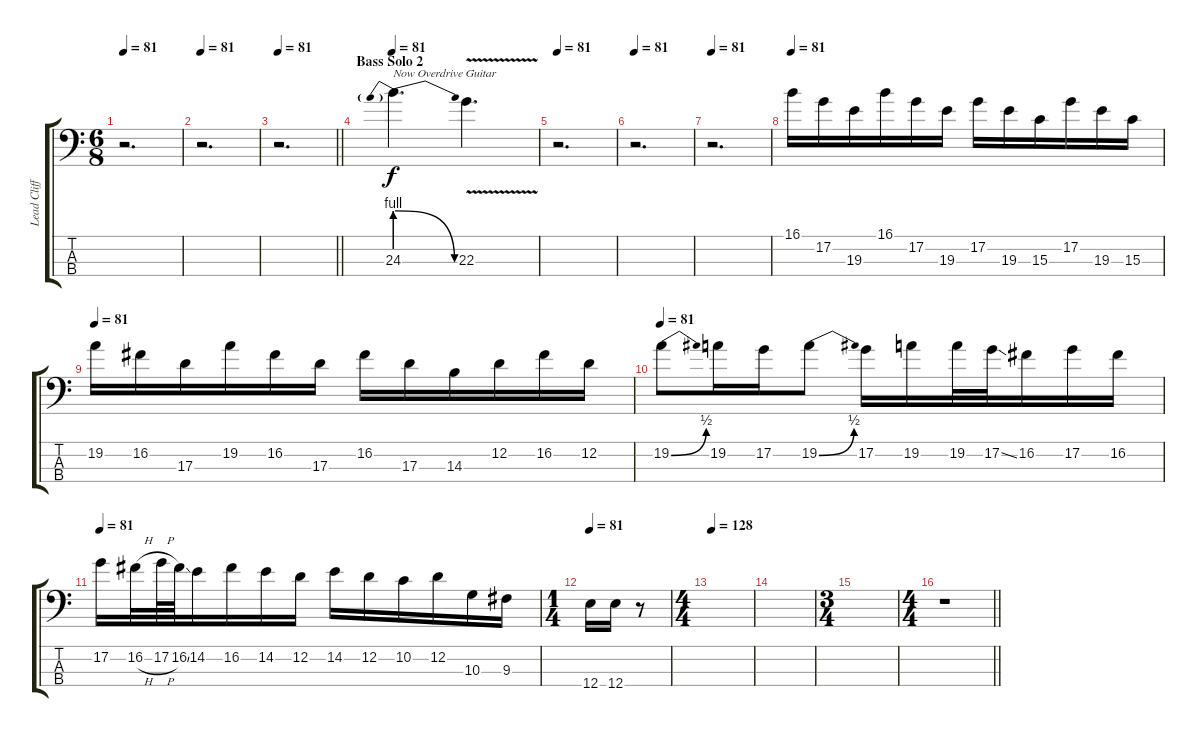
\track ("Lead Cliff II" "Lead Cliff") {instrument electricbassfinger}
\staff {score tabs}
\tuning (G2 D2 A1 E1) {hide}
\ts (6 8)
\tempo 81
\clef f4
\ks c
r.2{d dy f} |
\tempo 81
r.2{d} |
\tempo 81
\barLineRight lightlight
r.2{d} |
\section ("" "Bass Solo 2")
\tempo 81
24.3{be (prebendrelease 0 4 60 0)}.4{d txt "Now Overdrive Guitar" volume 16 instrument electricbassfinger} 22.3{v}.4{d} |
\tempo 81
r.2{d} |
\tempo 81
r.2{d} |
\tempo 81
r.2{d} |
\tempo 81
16.1.16 17.2.16 19.3.16 16.1.16 17.2.16 19.3.16 17.2.16 19.3.16 15.3.16 17.2.16 19.3.16 15.3.16 |
\tempo 81
19.2.16 16.2.16 17.3.16 19.2.16 16.2.16 17.3.16 16.2.16 17.3.16 14.3.16 12.2.16 16.2.16 12.2.16 |
\tempo 81
19.2{be (bend 0 0 60 2)}.8 19.2.16 17.2.16 19.2{be (bend 0 0 60 2)}.8 17.2.16 19.2.16 19.2.32 17.2{ss}.32 16.2.16 17.2.16 16.2.16 |
\tempo 81
17.2.16 16.2{h}.32 17.2{h}.64 16.2{ss}.64 14.2.16 16.2.16 14.2.16 12.2.16 14.2.16 12.2.16 10.2.16 12.2.16 10.3.16 9.3.16 |
\ts (1 4)
\tempo 81
12.4.16 12.4.16 r.8 |
\ts (4 4)
\tempo 128
|
|
\ts (3 4)
|
\ts (4 4)
\barLineRight lightlight
r.1
